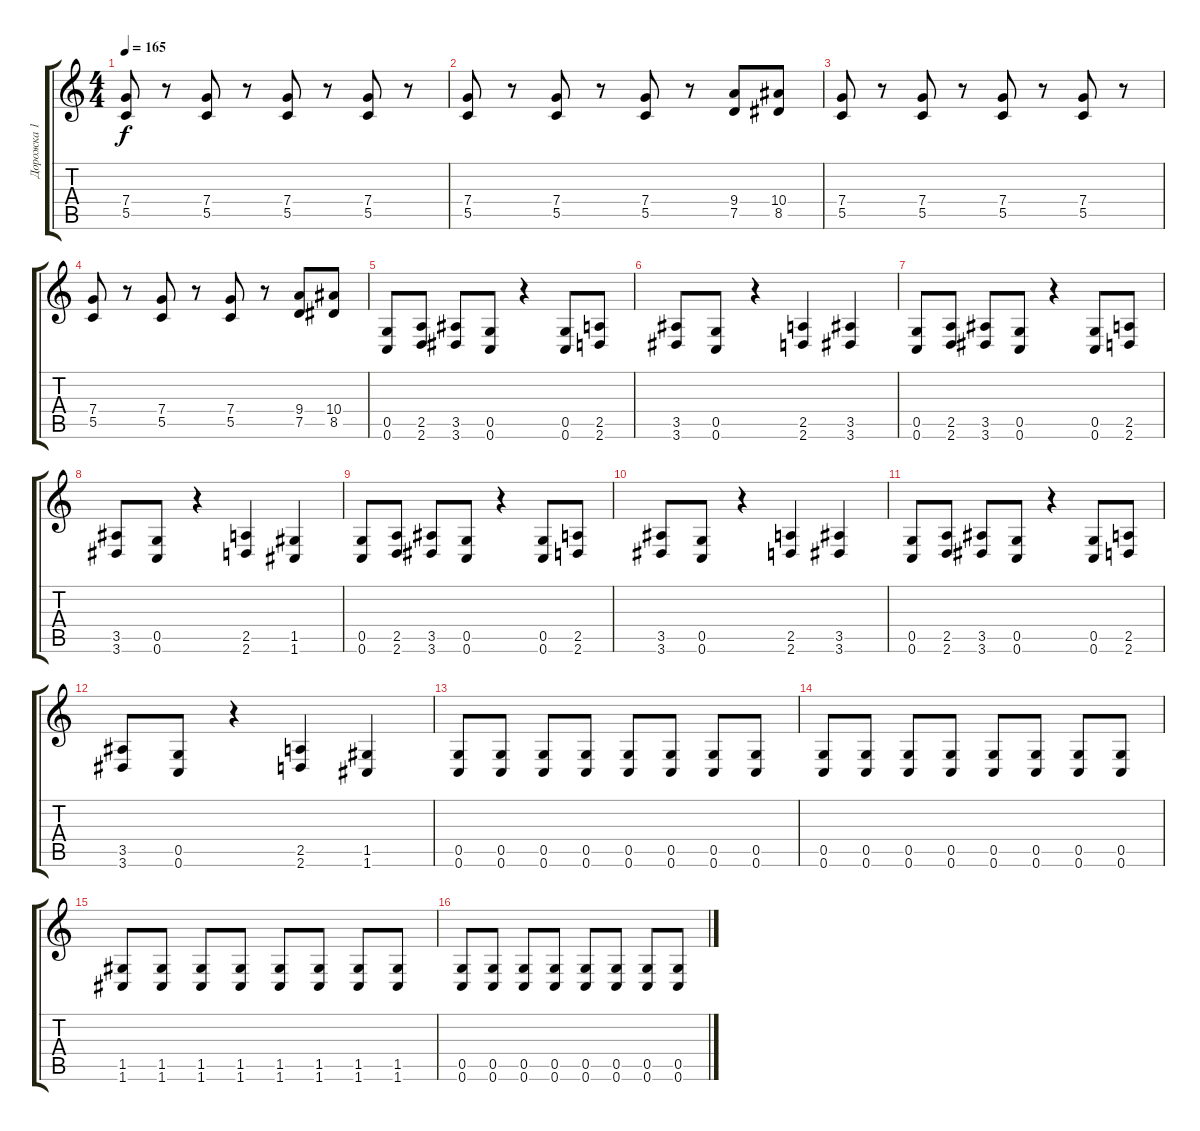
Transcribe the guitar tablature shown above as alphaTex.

\track ("Дорожка 1" "Дорожка 1") {instrument distortionguitar}
\staff {score tabs}
\tuning (D4 A3 F3 C3 G2 C2) {hide}
\ts (4 4)
\tempo 165
\clef g2
\ks c
(7.4 5.5).8{dy f} r.8 (7.4 5.5).8 r.8 (7.4 5.5).8 r.8 (7.4 5.5).8 r.8 |
(7.4 5.5).8 r.8 (7.4 5.5).8 r.8 (7.4 5.5).8 r.8 (9.4 7.5).8 (10.4 8.5).8 |
(7.4 5.5).8 r.8 (7.4 5.5).8 r.8 (7.4 5.5).8 r.8 (7.4 5.5).8 r.8 |
(7.4 5.5).8 r.8 (7.4 5.5).8 r.8 (7.4 5.5).8 r.8 (9.4 7.5).8 (10.4 8.5).8 |
(0.5 0.6).8 (2.5 2.6).8 (3.5 3.6).8 (0.5 0.6).8 r.4 (0.5 0.6).8 (2.5 2.6).8 |
(3.5 3.6).8 (0.5 0.6).8 r.4 (2.5 2.6).4 (3.5 3.6).4 |
(0.5 0.6).8 (2.5 2.6).8 (3.5 3.6).8 (0.5 0.6).8 r.4 (0.5 0.6).8 (2.5 2.6).8 |
(3.5 3.6).8 (0.5 0.6).8 r.4 (2.5 2.6).4 (1.5 1.6).4 |
(0.5 0.6).8 (2.5 2.6).8 (3.5 3.6).8 (0.5 0.6).8 r.4 (0.5 0.6).8 (2.5 2.6).8 |
(3.5 3.6).8 (0.5 0.6).8 r.4 (2.5 2.6).4 (3.5 3.6).4 |
(0.5 0.6).8 (2.5 2.6).8 (3.5 3.6).8 (0.5 0.6).8 r.4 (0.5 0.6).8 (2.5 2.6).8 |
(3.5 3.6).8 (0.5 0.6).8 r.4 (2.5 2.6).4 (1.5 1.6).4 |
(0.5 0.6).8 (0.5 0.6).8 (0.5 0.6).8 (0.5 0.6).8 (0.5 0.6).8 (0.5 0.6).8 (0.5 0.6).8 (0.5 0.6).8 |
(0.5 0.6).8 (0.5 0.6).8 (0.5 0.6).8 (0.5 0.6).8 (0.5 0.6).8 (0.5 0.6).8 (0.5 0.6).8 (0.5 0.6).8 |
(1.5 1.6).8 (1.5 1.6).8 (1.5 1.6).8 (1.5 1.6).8 (1.5 1.6).8 (1.5 1.6).8 (1.5 1.6).8 (1.5 1.6).8 |
(0.5 0.6).8 (0.5 0.6).8 (0.5 0.6).8 (0.5 0.6).8 (0.5 0.6).8 (0.5 0.6).8 (0.5 0.6).8 (0.5 0.6).8
